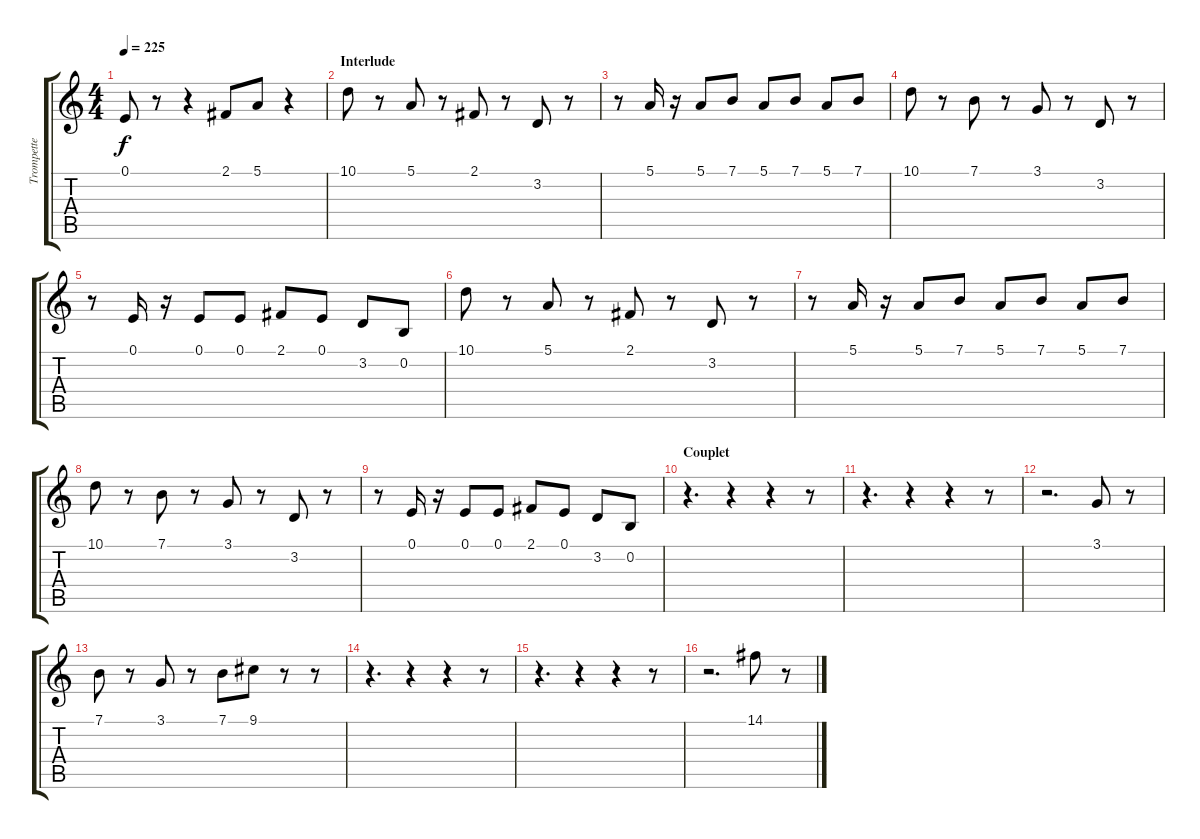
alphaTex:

\track ("Trompette" "Trompette") {instrument trumpet}
\staff {score tabs}
\tuning (E4 B3 G3 D3 A2 E2) {hide}
\ts (4 4)
\tempo 225
\clef g2
\ks c
0.1.8{dy f} r.8 r.4 2.1.8 5.1.8 r.4 |
\section ("" "Interlude")
10.1.8 r.8 5.1.8 r.8 2.1.8 r.8 3.2.8 r.8 |
r.8 5.1.16 r.16 5.1.8 7.1.8 5.1.8 7.1.8 5.1.8 7.1.8 |
10.1.8 r.8 7.1.8 r.8 3.1.8 r.8 3.2.8 r.8 |
r.8 0.1.16 r.16 0.1.8 0.1.8 2.1.8 0.1.8 3.2.8 0.2.8 |
10.1.8 r.8 5.1.8 r.8 2.1.8 r.8 3.2.8 r.8 |
r.8 5.1.16 r.16 5.1.8 7.1.8 5.1.8 7.1.8 5.1.8 7.1.8 |
10.1.8 r.8 7.1.8 r.8 3.1.8 r.8 3.2.8 r.8 |
r.8 0.1.16 r.16 0.1.8 0.1.8 2.1.8 0.1.8 3.2.8 0.2.8 |
\section ("" "Couplet")
r.4{d} r.4 r.4 r.8 |
r.4{d} r.4 r.4 r.8 |
r.2{d} 3.1.8 r.8 |
7.1.8 r.8 3.1.8 r.8 7.1.8 9.1.8 r.8 r.8 |
r.4{d} r.4 r.4 r.8 |
r.4{d} r.4 r.4 r.8 |
r.2{d} 14.1.8 r.8
